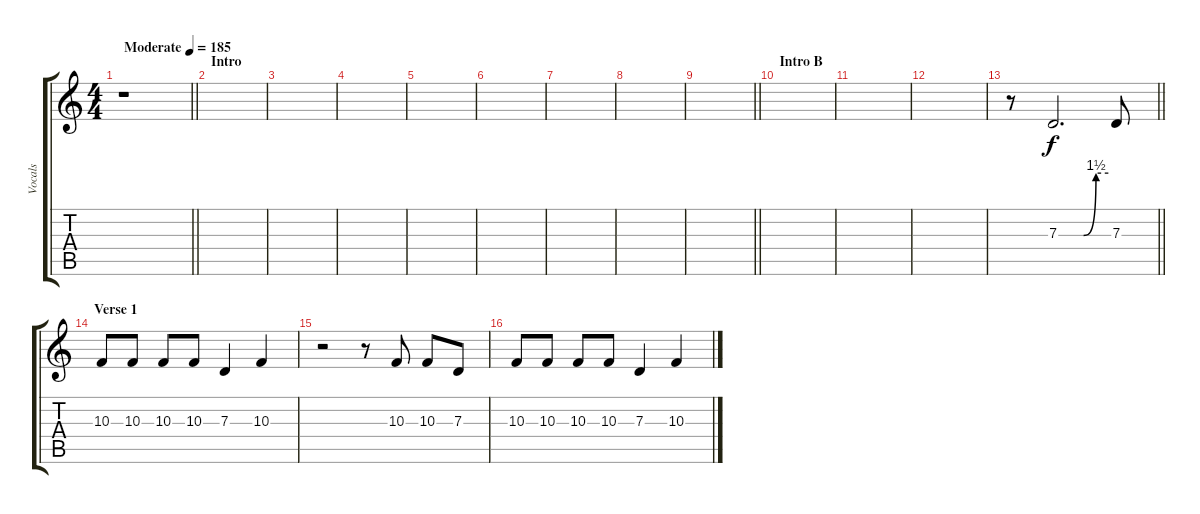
\track ("Vocals" "Vocals") {instrument brightacousticpiano}
\staff {score tabs}
\tuning (E4 B3 G3 D3 A2 E2) {hide}
\ts (4 4)
\tempo (185 "Moderate")
\clef g2
\barLineRight lightlight
\ks c
r.1{dy f instrument brightacousticpiano} |
\section ("" "Intro")
|
|
|
|
|
|
|
\barLineRight lightlight
|
\section ("" "Intro B")
|
|
|
\barLineRight lightlight
r.8 7.3{be (custom 0 0 30 0 45 6 60 6)}.2{d} 7.3.8 |
\section ("" "Verse 1")
10.3.8 10.3.8 10.3.8 10.3.8 7.3.4 10.3.4 |
r.2 r.8 10.3.8 10.3.8 7.3.8 |
10.3.8 10.3.8 10.3.8 10.3.8 7.3.4 10.3.4
